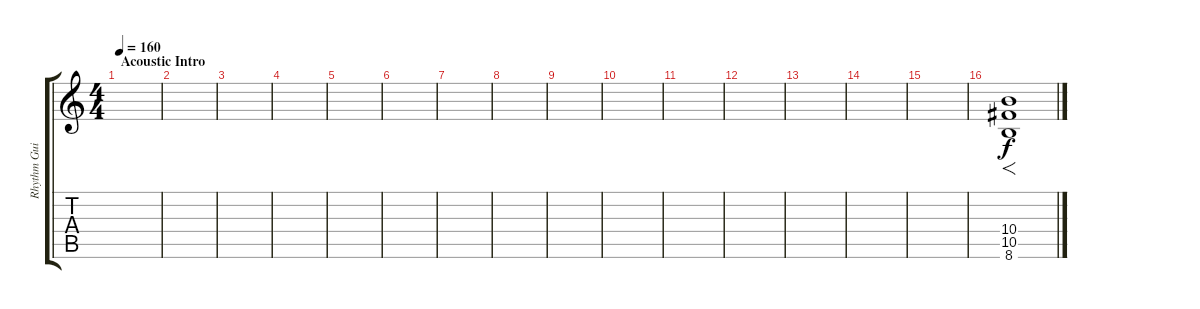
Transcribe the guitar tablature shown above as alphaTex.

\track ("Rhythm Guitar I" "Rhythm Gui") {instrument distortionguitar}
\staff {score tabs}
\tuning (Eb4 Bb3 Gb3 Db3 Ab2 Eb2) {hide}
\ts (4 4)
\section ("" "Acoustic Intro")
\tempo 160
\clef g2
\ks c
|
|
|
|
|
|
|
|
|
|
|
|
|
|
|
(10.4 10.5 8.6).1{f}
